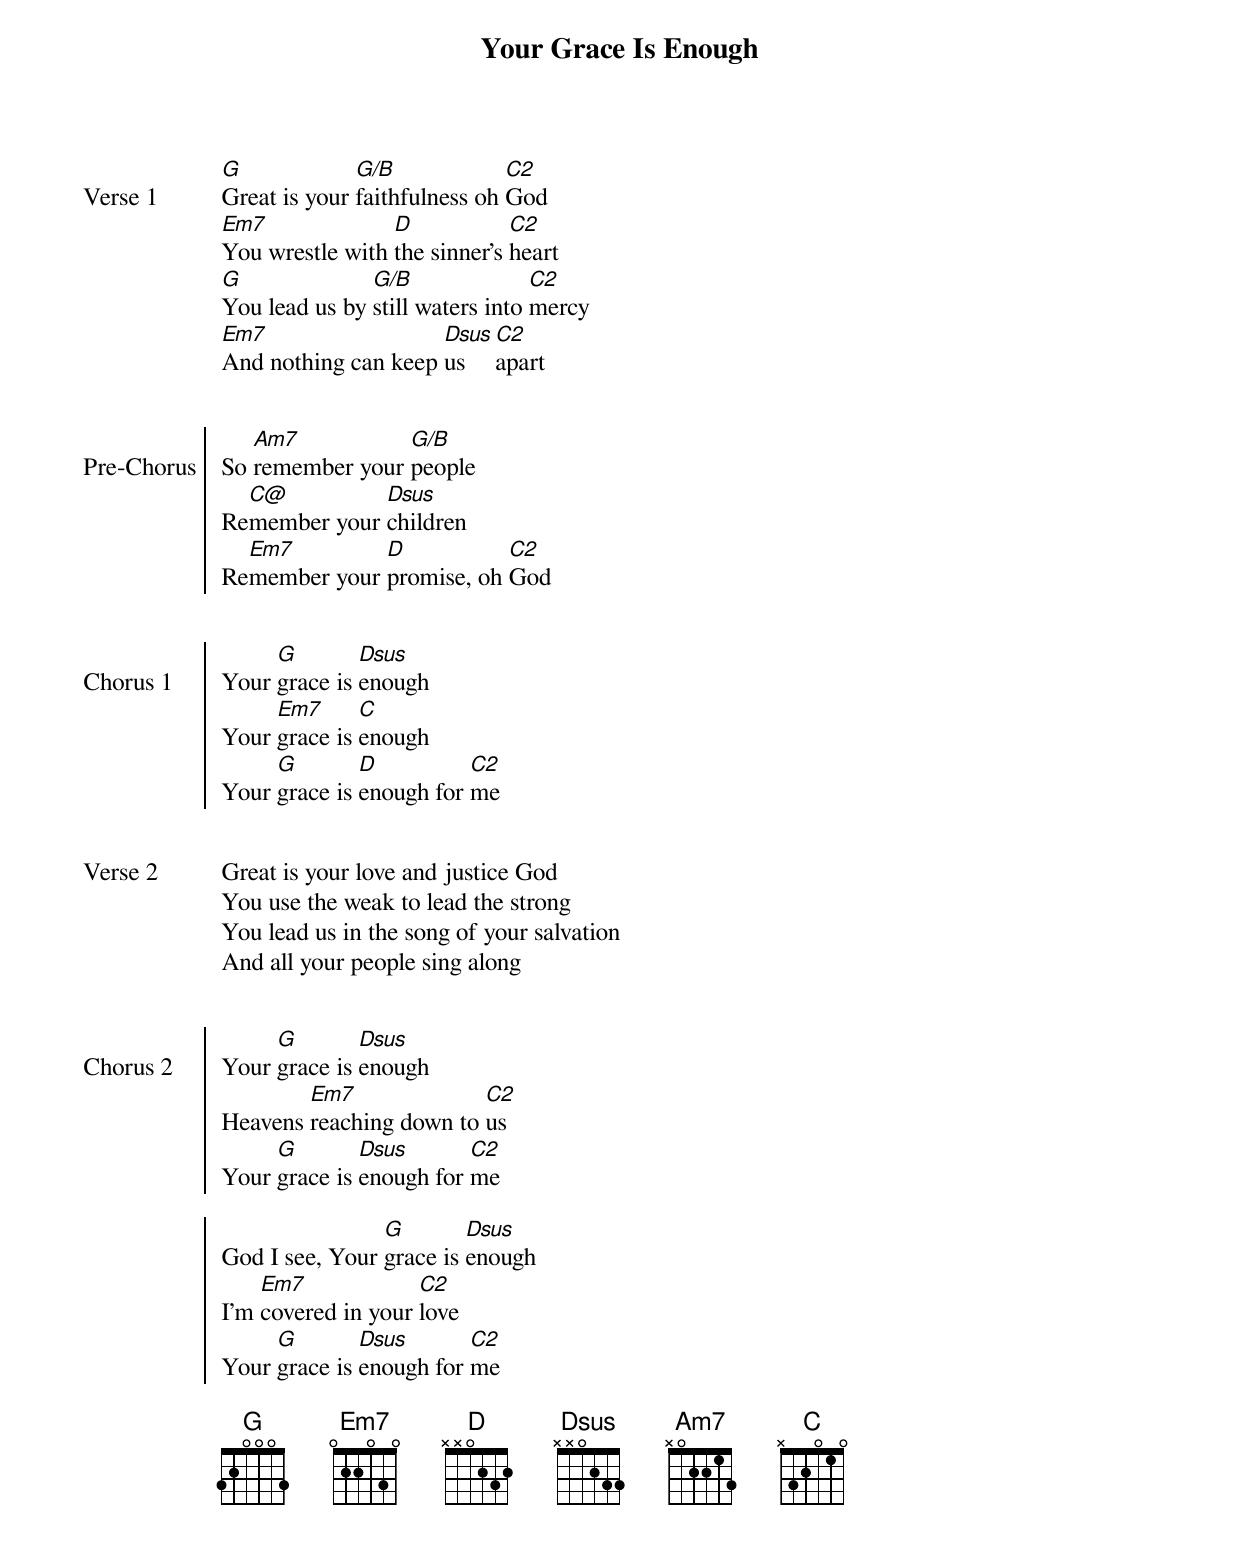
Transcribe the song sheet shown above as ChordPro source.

{title: Your Grace Is Enough}
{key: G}
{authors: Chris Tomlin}
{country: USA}
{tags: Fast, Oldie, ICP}

{start_of_verse: Verse 1}
[G]Great is your [G/B]faithfulness oh [C2]God
[Em7]You wrestle with [D]the sinner’s [C2]heart
[G]You lead us by [G/B]still waters into [C2]mercy
[Em7]And nothing can keep [Dsus]us [C2]apart

{end_of_verse}

{start_of_chorus: Pre-Chorus}
So [Am7]remember your [G/B]people
Re[C@]member your [Dsus]children
Re[Em7]member your [D]promise, oh [C2]God

{end_of_chorus}

{start_of_chorus: Chorus 1}
Your [G]grace is [Dsus]enough
Your [Em7]grace is [C]enough
Your [G]grace is [D]enough for [C2]me

{end_of_chorus}

{start_of_verse: Verse 2}
Great is your love and justice God
You use the weak to lead the strong
You lead us in the song of your salvation
And all your people sing along

{end_of_verse}

{start_of_chorus: Chorus 2}
Your [G]grace is [Dsus]enough
Heavens [Em7]reaching down to [C2]us
Your [G]grace is [Dsus]enough for [C2]me

God I see, Your [G]grace is [Dsus]enough
I’m [Em7]covered in your [C2]love
Your [G]grace is [Dsus]enough for [C2]me

{end_of_chorus}
